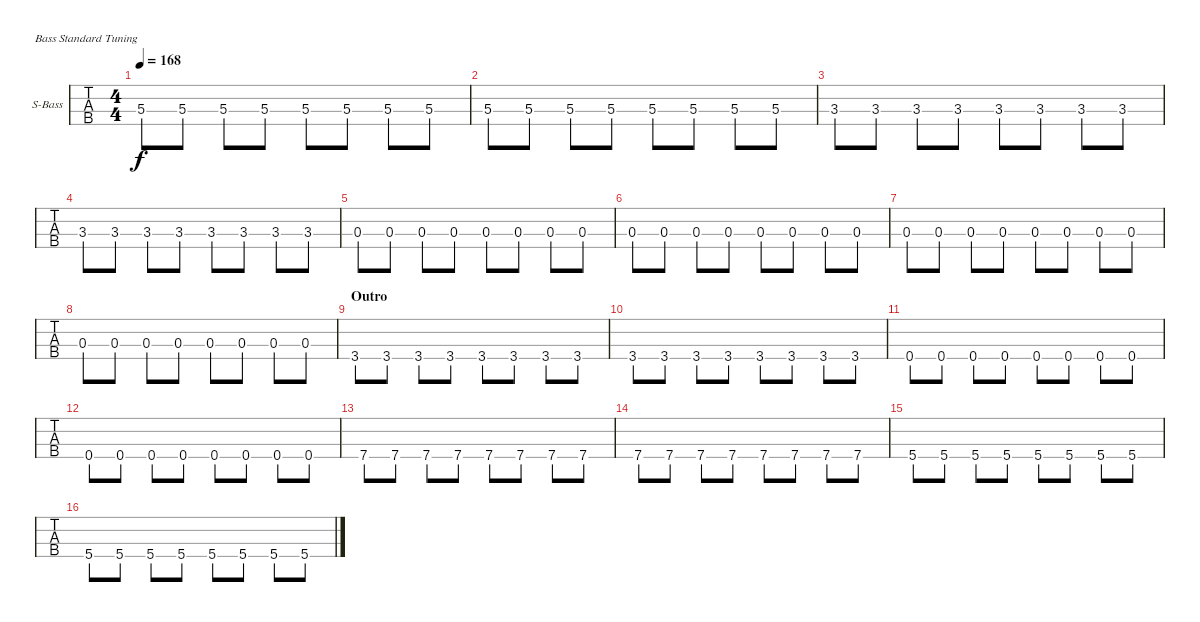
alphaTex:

\bracketExtendMode groupsimilarinstruments
\firstSystemTrackNameOrientation horizontal
\otherSystemsTrackNameOrientation horizontal
\track ("Nikolai" "S-Bass") {instrument synthbass2}
\staff {tabs}
\tuning (G2 D2 A1 E1)
\ts (4 4)
\tempo 168
\clef f4
\ks c
5.3.8{dy f} 5.3.8 5.3.8 5.3.8 5.3.8 5.3.8 5.3.8 5.3.8 |
5.3.8 5.3.8 5.3.8 5.3.8 5.3.8 5.3.8 5.3.8 5.3.8 |
3.3.8 3.3.8 3.3.8 3.3.8 3.3.8 3.3.8 3.3.8 3.3.8 |
3.3.8 3.3.8 3.3.8 3.3.8 3.3.8 3.3.8 3.3.8 3.3.8 |
0.3.8 0.3.8 0.3.8 0.3.8 0.3.8 0.3.8 0.3.8 0.3.8 |
0.3.8 0.3.8 0.3.8 0.3.8 0.3.8 0.3.8 0.3.8 0.3.8 |
0.3.8 0.3.8 0.3.8 0.3.8 0.3.8 0.3.8 0.3.8 0.3.8 |
0.3.8 0.3.8 0.3.8 0.3.8 0.3.8 0.3.8 0.3.8 0.3.8 |
\section ("" "Outro")
3.4.8 3.4.8 3.4.8 3.4.8 3.4.8 3.4.8 3.4.8 3.4.8 |
3.4.8 3.4.8 3.4.8 3.4.8 3.4.8 3.4.8 3.4.8 3.4.8 |
0.4.8 0.4.8 0.4.8 0.4.8 0.4.8 0.4.8 0.4.8 0.4.8 |
0.4.8 0.4.8 0.4.8 0.4.8 0.4.8 0.4.8 0.4.8 0.4.8 |
7.4.8 7.4.8 7.4.8 7.4.8 7.4.8 7.4.8 7.4.8 7.4.8 |
7.4.8 7.4.8 7.4.8 7.4.8 7.4.8 7.4.8 7.4.8 7.4.8 |
5.4.8 5.4.8 5.4.8 5.4.8 5.4.8 5.4.8 5.4.8 5.4.8 |
5.4.8 5.4.8 5.4.8 5.4.8 5.4.8 5.4.8 5.4.8 5.4.8
